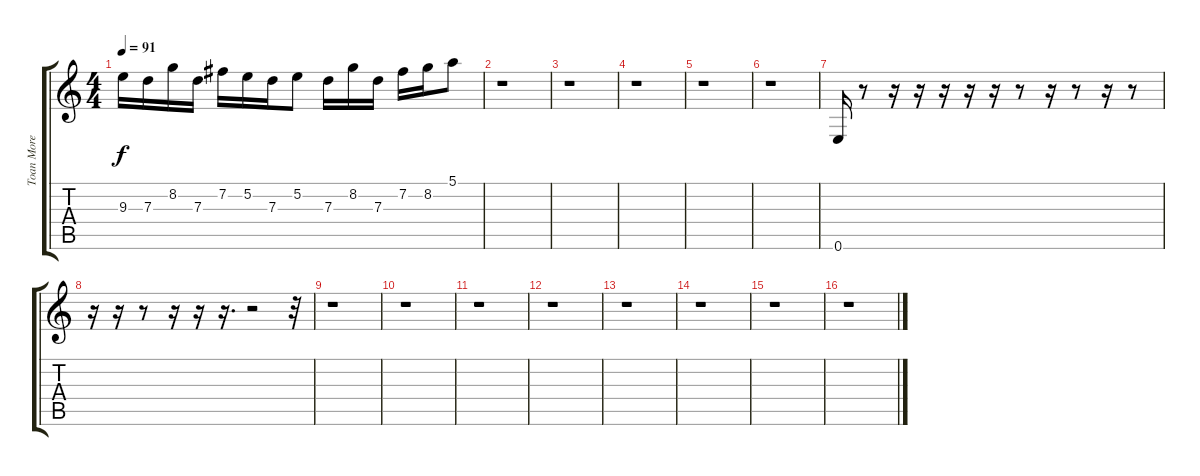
\track ("Toan More" "Toan More") {instrument distortionguitar}
\staff {score tabs}
\tuning (E4 B3 G3 D3 A2 E2) {hide}
\ts (4 4)
\tempo 91
\clef g2
\ks c
9.3.16{dy f} 7.3.16 8.2.16 7.3.16 7.2.16 5.2.16 7.3.16 5.2.8 7.3.16 8.2.16 7.3.16 7.2.16 8.2.16 5.1.8 |
r.1 |
r.1 |
r.1 |
r.1 |
r.1 |
0.6.16 r.8 r.16 r.16 r.16 r.16 r.16 r.8 r.16 r.8 r.16 r.8 |
r.16 r.16 r.8 r.16 r.16 r.16{d} r.2 r.32 |
r.1 |
r.1 |
r.1 |
r.1 |
r.1 |
r.1 |
r.1 |
r.1
